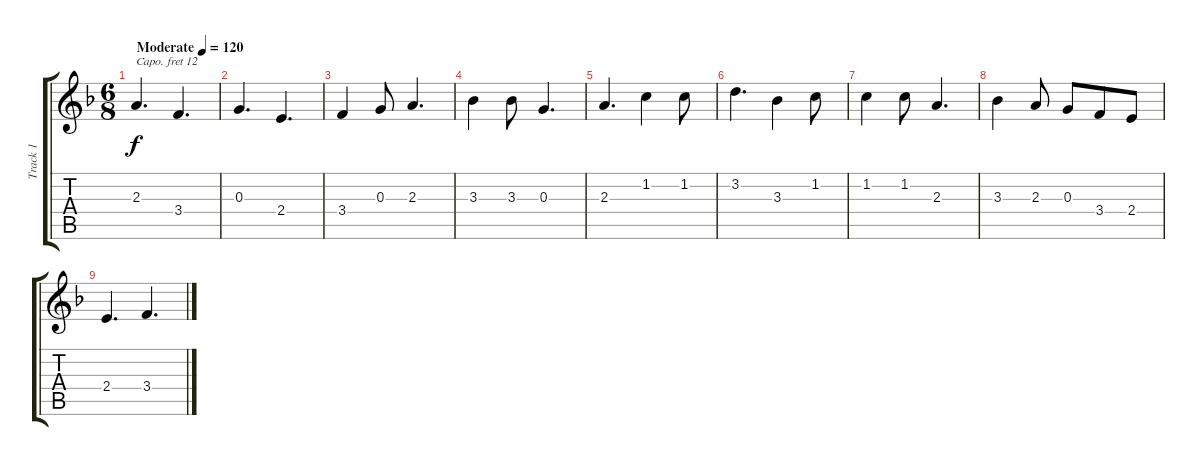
\track ("Track 1" "Track 1") {instrument acousticgrandpiano}
\staff {score tabs}
\capo 12
\tuning (E4 B3 G3 D3 A2 E2) {hide}
\ts (6 8)
\tempo (120 "Moderate")
\clef g2
\ks f
2.3.4{d dy f instrument acousticgrandpiano} 3.4.4{d} |
0.3.4{d} 2.4.4{d} |
3.4.4 0.3.8 2.3.4{d} |
3.3.4 3.3.8 0.3.4{d} |
2.3.4{d} 1.2.4 1.2.8 |
3.2.4{d} 3.3.4 1.2.8 |
1.2.4 1.2.8 2.3.4{d} |
3.3.4 2.3.8 0.3.8 3.4.8 2.4.8 |
2.4.4{d} 3.4.4{d}
